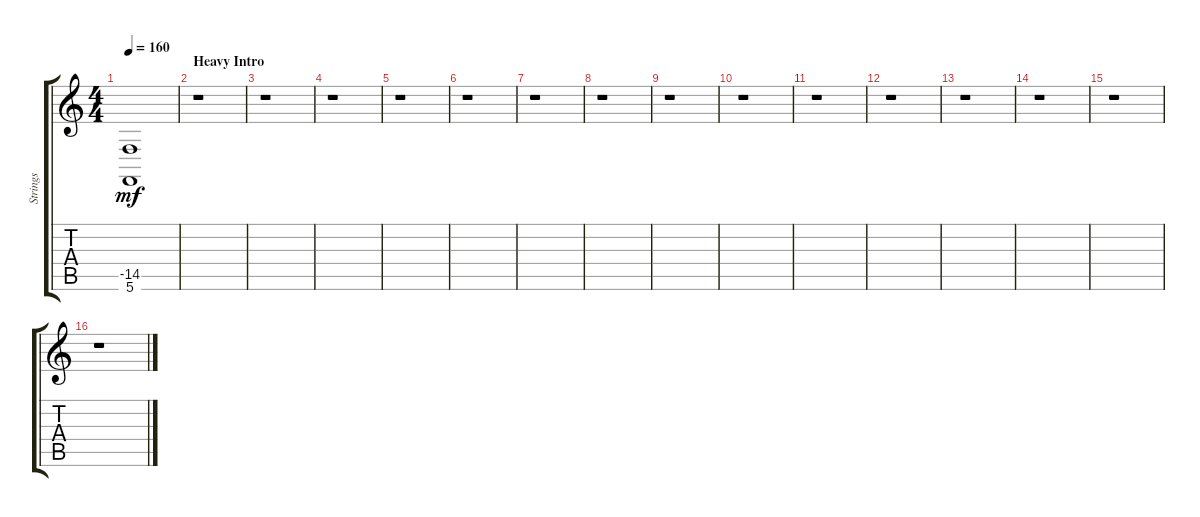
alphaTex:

\track ("Strings" "Strings") {instrument electricguitarclean}
\staff {score tabs}
\tuning (D4 A3 F3 C3 G2 C2) {hide}
\ts (4 4)
\tempo 160
\clef g2
\ks aminor
(-14.5{t} 5.6{t}).1{dy mf} |
\section ("" "Heavy Intro")
r.1 |
r.1 |
r.1 |
r.1 |
r.1 |
r.1 |
r.1 |
r.1 |
r.1 |
r.1 |
r.1 |
r.1 |
r.1 |
r.1 |
r.1
